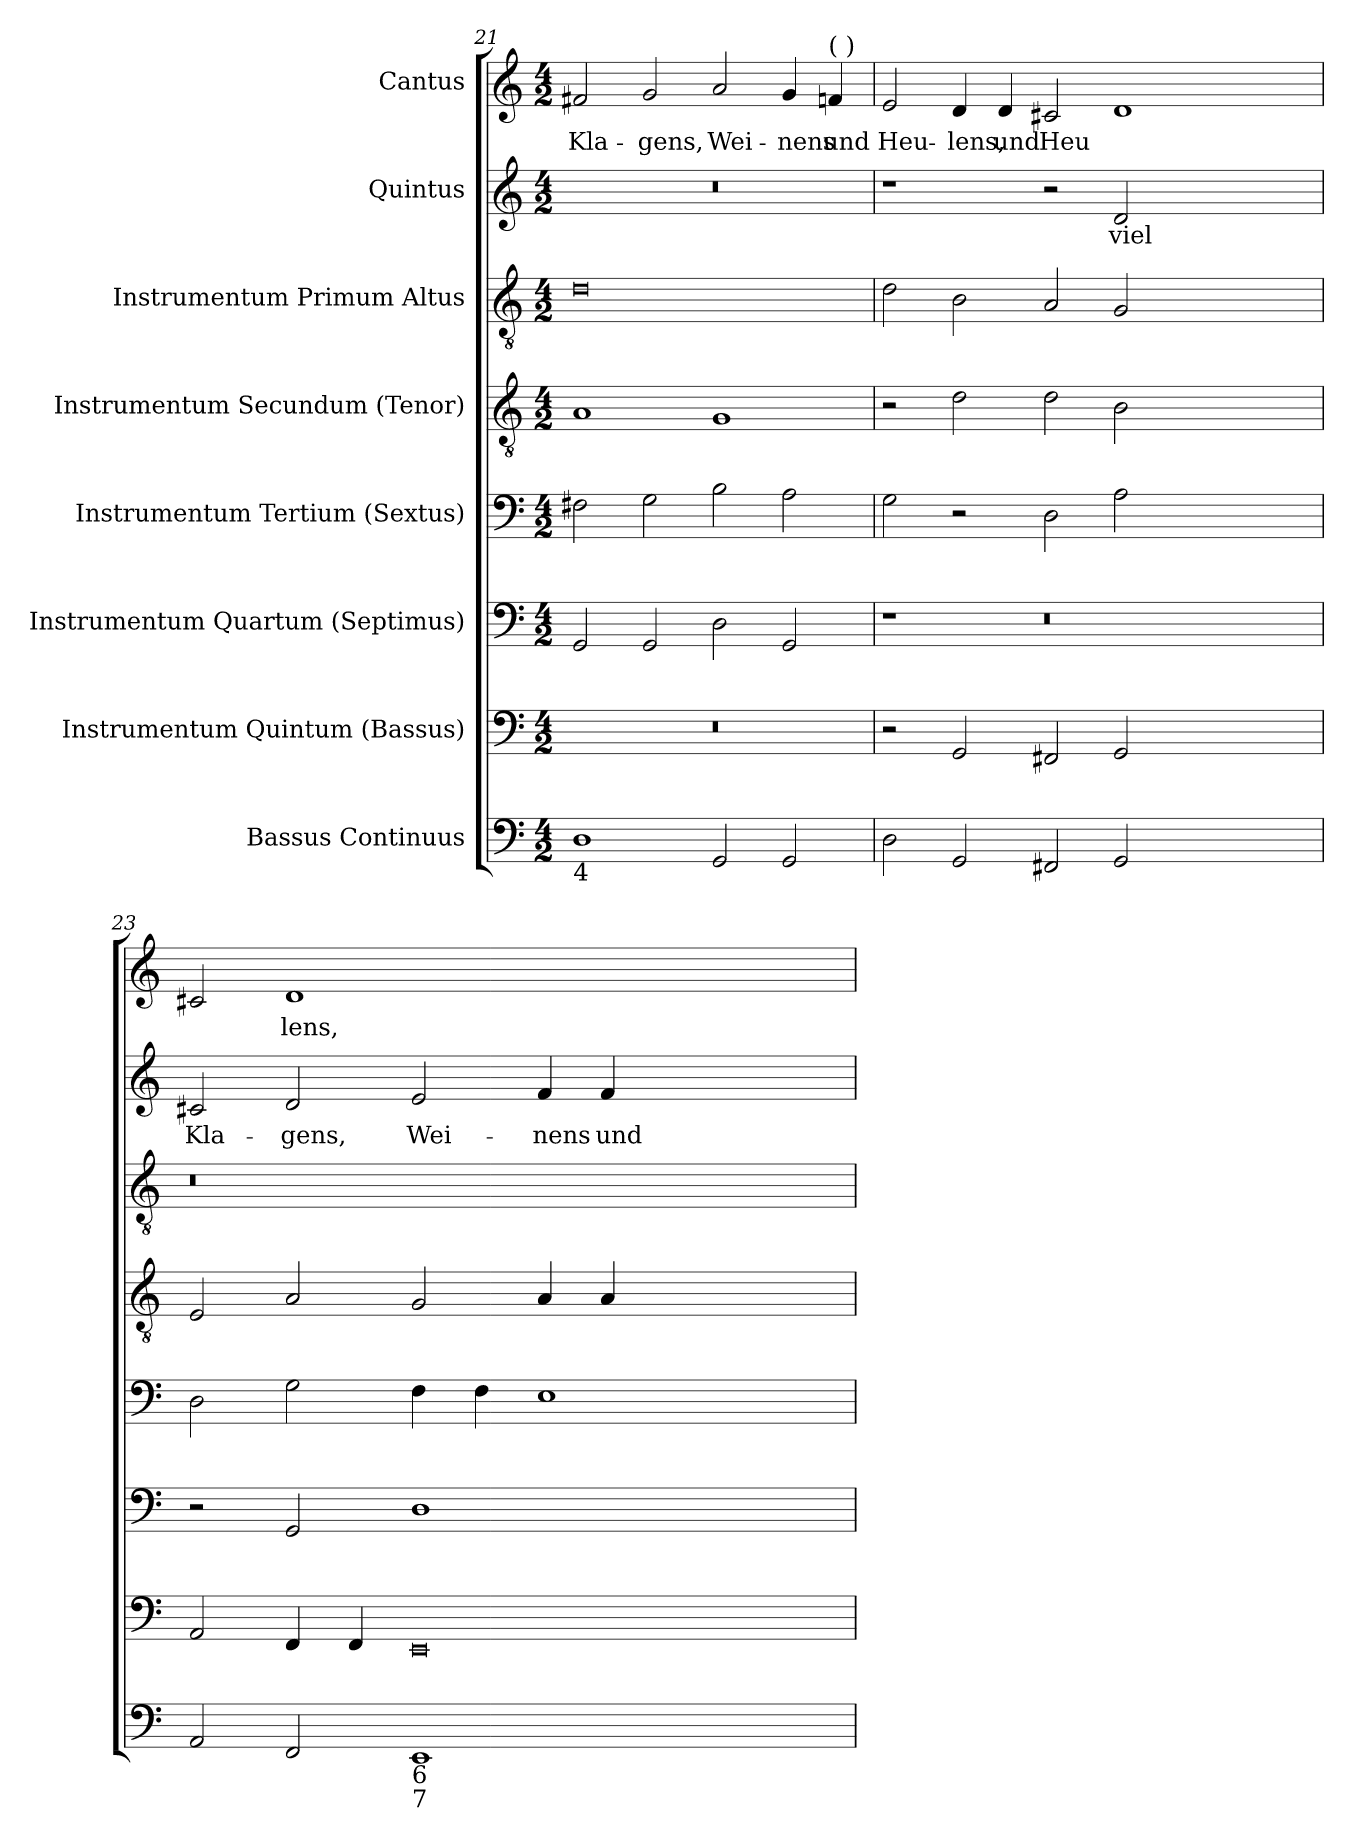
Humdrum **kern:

**kern	**kern	**kern	**kern	**kern	**kern	**kern	**text	**kern	**text
*part8	*part7	*part6	*part5	*part4	*part3	*part2	*part2	*part1	*part1
*staff8	*staff7	*staff6	*staff5	*staff4	*staff3	*staff2	*staff2	*staff1	*staff1
*I"Bassus Continuus	*I"Instrumentum Quintum (Bassus)	*I"Instrumentum Quartum (Septimus)	*I"Instrumentum Tertium (Sextus)	*I"Instrumentum Secundum (Tenor)	*I"Instrumentum Primum Altus	*I"Quintus	*	*I"Cantus	*
*clefF4	*clefF4	*clefF4	*clefF4	*clefGv2	*clefGv2	*clefG2	*	*clefG2	*
*k[]	*k[]	*k[]	*k[]	*k[]	*k[]	*k[]	*	*k[]	*
*C:	*C:	*C:	*C:	*C:	*C:	*C:	*	*C:	*
*M4/2	*M4/2	*M4/2	*M4/2	*M4/2	*M4/2	*M4/2	*	*M4/2	*
=21A	=21A	=21A	=21A	=21A	=21A	=21A	=21A	=21A	=21A
!LO:TX:b:t=4	!	!	!	!	!	!	!	!	!
!	!	!	!	!	!	!	!	!	!LO:LY:b
1D	0r	2GG	2F#X	1A	0d	0r	.	2f#X	Kla-
!	!	!	!	!	!	!	!	!	!LO:LY:b
.	.	2GG	2G	.	.	.	.	2g	-gens,
!	!	!	!	!	!	!	!	!	!LO:LY:b
2GG	.	2D	2B	1G	.	.	.	2a	Wei-
!	!	!	!	!	!	!	!	!	!LO:LY:b
2GG	.	2GG	2A	.	.	.	.	4g	-nens
!	!	!	!	!	!	!	!	!LO:TX:a:t=(  )	!
!	!	!	!	!	!	!	!	!	!LO:LY:b
.	.	.	.	.	.	.	.	4f	und
=22A	=22A	=22A	=22A	=22A	=22A	=22A	=22A	=22A	=22A
!	!	!	!	!	!	!	!	!	!LO:LY:b
2D	2r	1r	2G	2r	2d	1r	.	2e	Heu-
!	!	!	!	!	!	!	!	!	!LO:LY:b
2GG	2GG	.	2r	2d	2B	.	.	4d	-lens,
!	!	!	!	!	!	!	!	!	!LO:LY:b
.	.	.	.	.	.	.	.	4d	und
!	!	!	!	!	!	!	!	!	!LO:LY:b
2FF#X	2FF#X	0r	2D	2d	2A	2r	.	2c#X	Heu
!	!	!	!	!	!	!	!LO:LY:b	!	!
2GG	2GG	.	2A	2B	2G	2d	viel	1d	.
1ryy	1ryy	.	1ryy	1ryy	1ryy	1ryy	.	.	.
.	.	.	.	.	.	.	.	2ryy	.
=23A	=23A	=23A	=23A	=23A	=23A	=23A	=23A	=23A	=23A
!	!	!	!	!	!	!	!LO:LY:b	!	!
2AA	2AA	2r	2D	2E	0r	2c#X	Kla-	2c#X	.
!	!	!	!	!	!	!	!LO:LY:b	!	!LO:LY:b
2FF	4FF	2GG	2G	2A	.	2d	-gens,	1d	lens,
.	4FF	.	.	.	.	.	.	.	.
!LO:TX:b:t=6	!	!	!	!	!	!	!	!	!
!LO:TX:b:t=7	!	!	!	!	!	!	!	!	!
!	!	!	!	!	!	!	!LO:LY:b	!	!
1EE	0EE	1D	4F	2G	.	2e	Wei-	.	.
.	.	.	4F	.	.	.	.	.	.
!	!	!	!	!	!	!	!LO:LY:b	!	!
.	.	.	1E	4A	.	4f	-nens	1.ryy	.
!	!	!	!	!	!	!	!LO:LY:b	!	!
.	.	.	.	4A	.	4f	und	.	.
1ryy	.	1ryy	.	1ryy	1ryy	1ryy	.	.	.
.	.	.	2ryy	.	.	.	.	.	.
=	=	=	=	=	=	=	=	=	=
*-	*-	*-	*-	*-	*-	*-	*-	*-	*-
